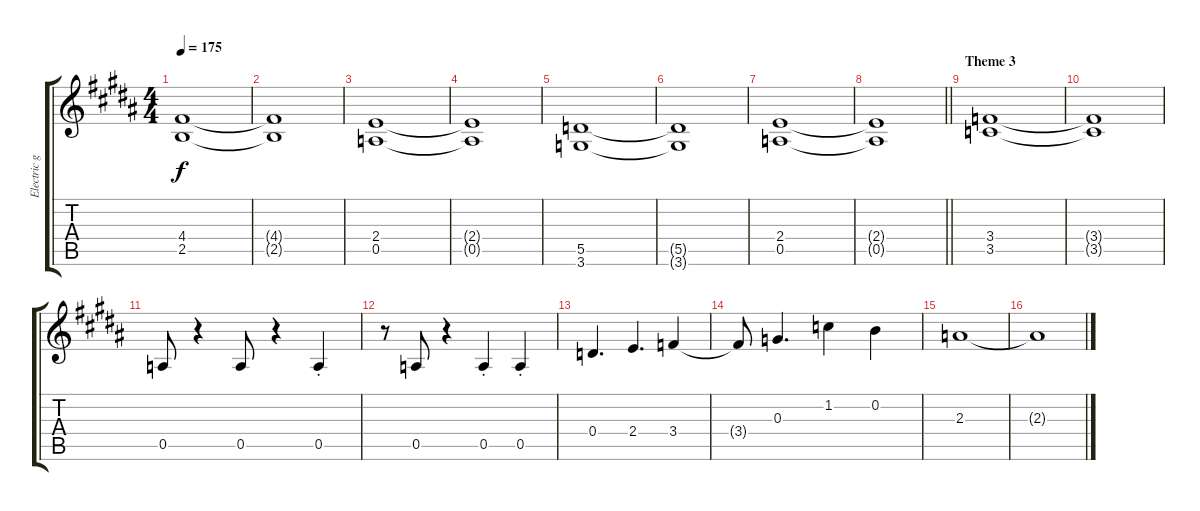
\track ("Electric gtr w/ distortion" "Electric g") {instrument distortionguitar}
\staff {score tabs}
\tuning (E4 B3 G3 D3 A2 E2) {hide}
\ts (4 4)
\tempo 175
\clef g2
\ks g#minor
(4.4 2.5).1{dy f} |
(4.4{t} 2.5{t}).1 |
(2.4 0.5).1 |
\ks b
(2.4{t} 0.5{t}).1 |
\ks g#minor
(5.5 3.6).1 |
\ks b
(5.5{t} 3.6{t}).1 |
\ks g#minor
(2.4 0.5).1 |
\barLineRight lightlight
\ks b
(2.4{t} 0.5{t}).1 |
\section ("" "Theme 3")
\ks g#minor
(3.4 3.5).1 |
(3.4{t} 3.5{t}).1 |
0.5.8 r.4 0.5.8 r.4 0.5{st}.4 |
\ks b
r.8 0.5.8 r.4 0.5{st}.4 0.5{st}.4 |
\ks g#minor
0.4.4{d} 2.4.4{d} 3.4.4 |
3.4{t}.8 0.3.4{d} 1.2.4 0.2.4 |
2.3.1 |
\ks b
2.3{t}.1
